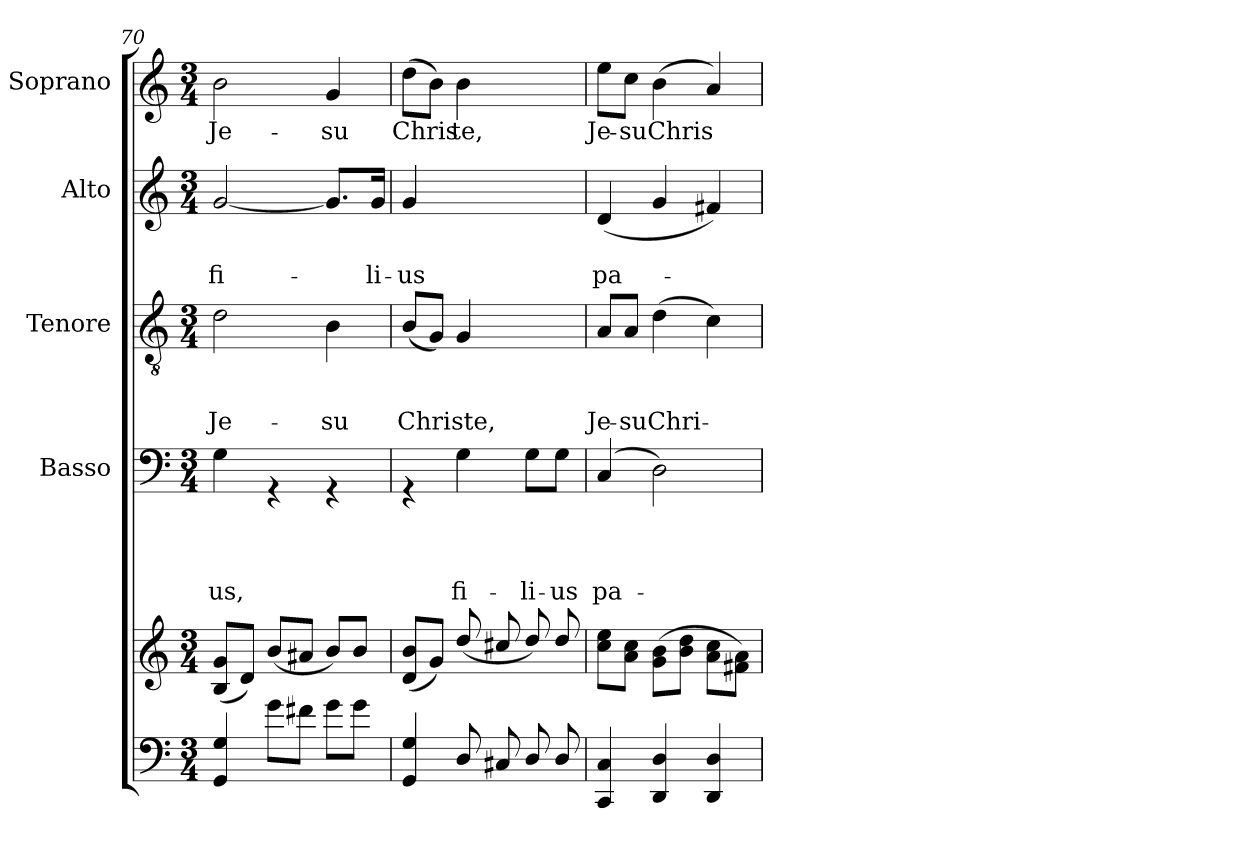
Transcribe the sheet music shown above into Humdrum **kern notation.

**kern	**kern	**kern	**text	**text	**text	**text	**kern	**text	**text	**text	**kern	**text	**text	**kern	**text
*part6	*part5	*part4	*part4	*part4	*part4	*part4	*part3	*part3	*part3	*part3	*part2	*part2	*part2	*part1	*part1
*staff6	*staff5	*staff4	*staff4	*staff4	*staff4	*staff4	*staff3	*staff3	*staff3	*staff3	*staff2	*staff2	*staff2	*staff1	*staff1
*	*	*I"Basso	*	*	*	*	*I"Tenore	*	*	*	*I"Alto	*	*	*I"Soprano	*
*clefF4	*clefG2	*clefF4	*	*	*	*	*clefGv2	*	*	*	*clefG2	*	*	*clefG2	*
*k[]	*k[]	*k[]	*	*	*	*	*k[]	*	*	*	*k[]	*	*	*k[]	*
*C:	*C:	*C:	*	*	*	*	*C:	*	*	*	*C:	*	*	*C:	*
*M3/4	*M3/4	*M3/4	*	*	*	*	*M3/4	*	*	*	*M3/4	*	*	*M3/4	*
=70	=70	=70	=70	=70	=70	=70	=70	=70	=70	=70	=70	=70	=70	=70	=70
!	!	!	!	!	!	!LO:LY:b	!	!	!	!LO:LY:b	!	!	!LO:LY:b	!	!LO:LY:b
4GG/ 4G/	(<8B/ 8g/L	4G\	.	.	.	-us,	2d\	.	.	Je-	[<2g/	.	fi-	2b\	Je-
.	8d/J)	.	.	.	.	.	.	.	.	.	.	.	.	.	.
8g\L	(<8b/L	4rGG	.	.	.	.	.	.	.	.	.	.	.	.	.
8f#X\J	8a#X/J	.	.	.	.	.	.	.	.	.	.	.	.	.	.
!	!	!	!	!	!	!	!	!	!	!LO:LY:b	!	!	!	!	!LO:LY:b
8g\L	8b/L)	4rGG	.	.	.	.	4B\	.	.	-su	8.g/L]	.	.	4g/	-su
8g\J	8b/J	.	.	.	.	.	.	.	.	.	.	.	.	.	.
!	!	!	!	!	!	!	!	!	!	!	!	!	!LO:LY:b	!	!
.	.	.	.	.	.	.	.	.	.	.	16g/Jk	.	-li-	.	.
=71	=71	=71	=71	=71	=71	=71	=71	=71	=71	=71	=71	=71	=71	=71	=71
!	!	!	!	!	!	!	!	!	!	!LO:LY:b	!	!	!LO:LY:b	!	!LO:LY:b
4GG/ 4G/	(<8d/ 8b/L	4rGG	.	.	.	.	(<8B/L	.	.	Chri	4g/	.	-us	(>8dd\L	Chris
.	8g/J)	.	.	.	.	.	8G/J)	.	.	.	.	.	.	8b\J)	.
!	!	!	!	!	!	!LO:LY:b	!	!	!	!LO:LY:b	!	!	!	!	!LO:LY:b
8D/	(<8dd/	4G\	.	.	.	fi-	4G/	.	.	ste,	2ryy	.	.	4b\	te,
8C#X/	8cc#X/	.	.	.	.	.	.	.	.	.	.	.	.	.	.
!	!	!	!	!	!	!LO:LY:b	!	!	!	!	!	!	!	!	!
8D/	8dd/)	8G\L	.	.	.	-li-	4ryy	.	.	.	.	.	.	4ryy	.
!	!	!	!	!	!	!LO:LY:b	!	!	!	!	!	!	!	!	!
8D/	8dd/	8G\J	.	.	.	-us	.	.	.	.	.	.	.	.	.
!!LO:LB:g=z
=72	=72	=72	=72	=72	=72	=72	=72	=72	=72	=72	=72	=72	=72	=72	=72
!	!	!	!	!	!	!LO:LY:b	!	!	!	!LO:LY:b	!	!	!LO:LY:b	!	!LO:LY:b
4CC/ 4C/	8cc\ 8ee\L	(<4C/	.	.	.	pa-	8A/L	.	.	Je-	(<4d/	.	pa-	8ee\L	Je-
!	!	!	!	!	!	!	!	!	!	!LO:LY:b	!	!	!	!	!LO:LY:b
.	8a\ 8cc\J	.	.	.	.	.	8A/J	.	.	-su	.	.	.	8cc\J	-su
!	!	!	!	!	!	!	!	!	!	!LO:LY:b	!	!	!	!	!LO:LY:b
4DD/ 4D/	(>8g\ 8b\L	2D\)	.	.	.	.	(>4d\	.	.	Chri-	4g/	.	.	(>4b\	Chris
.	8b\ 8dd\J	.	.	.	.	.	.	.	.	.	.	.	.	.	.
4DD/ 4D/	8a\ 8cc\L	.	.	.	.	.	4c\)	.	.	.	4f#X/)	.	.	4a/)	.
.	8f#X\ 8a\J)	.	.	.	.	.	.	.	.	.	.	.	.	.	.
=	=	=	=	=	=	=	=	=	=	=	=	=	=	=	=
*-	*-	*-	*-	*-	*-	*-	*-	*-	*-	*-	*-	*-	*-	*-	*-
